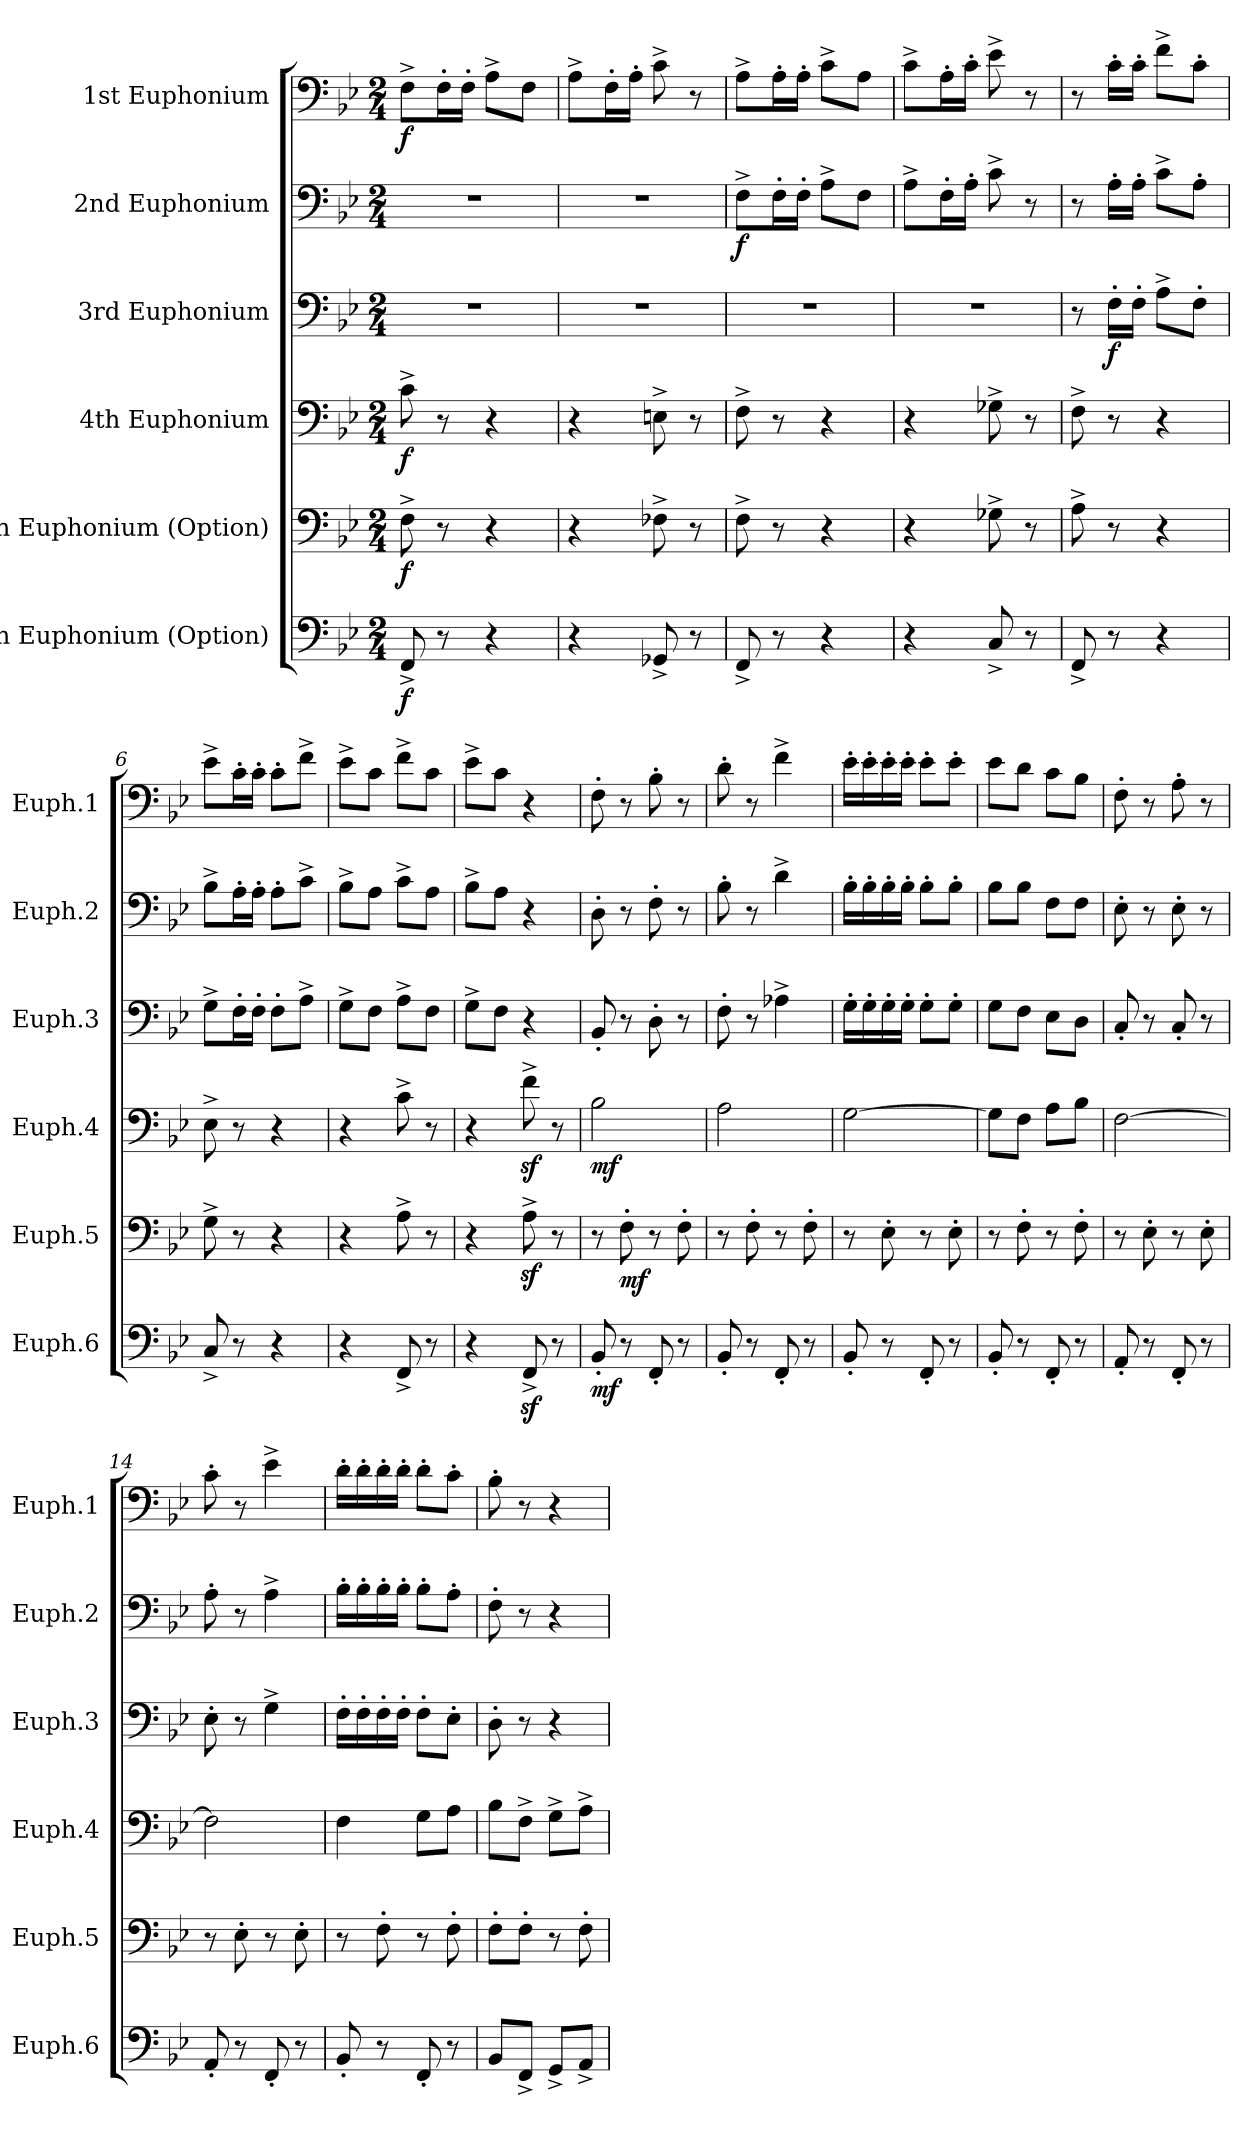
**kern	**dynam	**kern	**dynam	**kern	**dynam	**kern	**dynam	**kern	**dynam	**kern	**dynam
*part6	*part6	*part5	*part5	*part4	*part4	*part3	*part3	*part2	*part2	*part1	*part1
*staff6	*staff6	*staff5	*staff5	*staff4	*staff4	*staff3	*staff3	*staff2	*staff2	*staff1	*staff1
*I"6th Euphonium (Option)	*	*I"5th Euphonium (Option)	*	*I"4th Euphonium	*	*I"3rd Euphonium	*	*I"2nd Euphonium	*	*I"1st Euphonium	*
*I'Euph.6	*	*I'Euph.5	*	*I'Euph.4	*	*I'Euph.3	*	*I'Euph.2	*	*I'Euph.1	*
*clefF4	*	*clefF4	*	*clefF4	*	*clefF4	*	*clefF4	*	*clefF4	*
*k[b-e-]	*	*k[b-e-]	*	*k[b-e-]	*	*k[b-e-]	*	*k[b-e-]	*	*k[b-e-]	*
*M2/4	*	*M2/4	*	*M2/4	*	*M2/4	*	*M2/4	*	*M2/4	*
*MM180	*	*MM180	*	*MM180	*	*MM180	*	*MM180	*	*MM180	*
=1	=1	=1	=1	=1	=1	=1	=1	=1	=1	=1	=1
!	!LO:DY:b	!	!LO:DY:b	!	!LO:DY:b	!	!	!	!	!	!LO:DY:b
8FF^/	f	8F^\	f	8c^\	f	2r	.	2r	.	8F^\L	f
8r	.	8r	.	8r	.	.	.	.	.	16F'\L	.
.	.	.	.	.	.	.	.	.	.	16F'\JJ	.
4r	.	4r	.	4r	.	.	.	.	.	8A^\L	.
.	.	.	.	.	.	.	.	.	.	8F\J	.
=2	=2	=2	=2	=2	=2	=2	=2	=2	=2	=2	=2
4r	.	4r	.	4r	.	2r	.	2r	.	8A^\L	.
.	.	.	.	.	.	.	.	.	.	16F'\L	.
.	.	.	.	.	.	.	.	.	.	16A'\JJ	.
8GG-X^/	.	8F-X^\	.	8En^\	.	.	.	.	.	8c^\	.
8r	.	8r	.	8r	.	.	.	.	.	8r	.
=3	=3	=3	=3	=3	=3	=3	=3	=3	=3	=3	=3
!	!	!	!	!	!	!	!	!	!LO:DY:b	!	!
8FF^/	.	8F^\	.	8F^\	.	2r	.	8F^\L	f	8A^\L	.
8r	.	8r	.	8r	.	.	.	16F'\L	.	16A'\L	.
.	.	.	.	.	.	.	.	16F'\JJ	.	16A'\JJ	.
4r	.	4r	.	4r	.	.	.	8A^\L	.	8c^\L	.
.	.	.	.	.	.	.	.	8F\J	.	8A\J	.
=4	=4	=4	=4	=4	=4	=4	=4	=4	=4	=4	=4
4r	.	4r	.	4r	.	2r	.	8A^\L	.	8c^\L	.
.	.	.	.	.	.	.	.	16F'\L	.	16A'\L	.
.	.	.	.	.	.	.	.	16A'\JJ	.	16c'\JJ	.
8C^/	.	8G-X^\	.	8G-X^\	.	.	.	8c^\	.	8e-^\	.
8r	.	8r	.	8r	.	.	.	8r	.	8r	.
=5	=5	=5	=5	=5	=5	=5	=5	=5	=5	=5	=5
8FF^/	.	8A^\	.	8F^\	.	8r	.	8r	.	8r	.
!	!	!	!	!	!	!	!LO:DY:b	!	!	!	!
8r	.	8r	.	8r	.	16F'\LL	f	16A'\LL	.	16c'\LL	.
.	.	.	.	.	.	16F'\JJ	.	16A'\JJ	.	16c'\JJ	.
4r	.	4r	.	4r	.	8A^\L	.	8c^\L	.	8f^\L	.
.	.	.	.	.	.	8F'\J	.	8A'\J	.	8c'\J	.
!!LO:LB:g=z
=6	=6	=6	=6	=6	=6	=6	=6	=6	=6	=6	=6
8C^/	.	8G^\	.	8E-^\	.	8G^\L	.	8B-^\L	.	8e-^\L	.
8r	.	8r	.	8r	.	16F'\L	.	16A'\L	.	16c'\L	.
.	.	.	.	.	.	16F'\JJ	.	16A'\JJ	.	16c'\JJ	.
4r	.	4r	.	4r	.	8F'\L	.	8A'\L	.	8c'\L	.
.	.	.	.	.	.	8A^\J	.	8c^\J	.	8f^\J	.
=7	=7	=7	=7	=7	=7	=7	=7	=7	=7	=7	=7
4r	.	4r	.	4r	.	8G^\L	.	8B-^\L	.	8e-^\L	.
.	.	.	.	.	.	8F\J	.	8A\J	.	8c\J	.
8FF^/	.	8A^\	.	8c^\	.	8A^\L	.	8c^\L	.	8f^\L	.
8r	.	8r	.	8r	.	8F\J	.	8A\J	.	8c\J	.
=8	=8	=8	=8	=8	=8	=8	=8	=8	=8	=8	=8
4r	.	4r	.	4r	.	8G^\L	.	8B-^\L	.	8e-^\L	.
.	.	.	.	.	.	8F\J	.	8A\J	.	8c\J	.
8FFz<^/	.	8Az<^\	.	8fz<^\	.	4r	.	4r	.	4r	.
8r	.	8r	.	8r	.	.	.	.	.	.	.
=9	=9	=9	=9	=9	=9	=9	=9	=9	=9	=9	=9
!	!LO:DY:b	!	!	!	!LO:DY:b	!	!	!	!	!	!
8BB-'/	mf	8r	.	2B-\	mf	8BB-'/	.	8D'\	.	8F'\	.
!	!	!	!LO:DY:b	!	!	!	!	!	!	!	!
8r	.	8F'\	mf	.	.	8r	.	8r	.	8r	.
8FF'/	.	8r	.	.	.	8D'\	.	8F'\	.	8B-'\	.
8r	.	8F'\	.	.	.	8r	.	8r	.	8r	.
=10	=10	=10	=10	=10	=10	=10	=10	=10	=10	=10	=10
8BB-'/	.	8r	.	2A\	.	8F'\	.	8B-'\	.	8d'\	.
8r	.	8F'\	.	.	.	8r	.	8r	.	8r	.
8FF'/	.	8r	.	.	.	4A-X^\	.	4d^\	.	4f^\	.
8r	.	8F'\	.	.	.	.	.	.	.	.	.
=11	=11	=11	=11	=11	=11	=11	=11	=11	=11	=11	=11
8BB-'/	.	8r	.	[2G\	.	16G'\LL	.	16B-'\LL	.	16e-'\LL	.
.	.	.	.	.	.	16G'\	.	16B-'\	.	16e-'\	.
8r	.	8E-'\	.	.	.	16G'\	.	16B-'\	.	16e-'\	.
.	.	.	.	.	.	16G'\JJ	.	16B-'\JJ	.	16e-'\JJ	.
8FF'/	.	8r	.	.	.	8G'\L	.	8B-'\L	.	8e-'\L	.
8r	.	8E-'\	.	.	.	8G'\J	.	8B-'\J	.	8e-'\J	.
!!LO:PB:g=z
=12	=12	=12	=12	=12	=12	=12	=12	=12	=12	=12	=12
8BB-'/	.	8r	.	8G\L]	.	8G\L	.	8B-\L	.	8e-\L	.
8r	.	8F'\	.	8F\J	.	8F\J	.	8B-\J	.	8d\J	.
8FF'/	.	8r	.	8A\L	.	8E-\L	.	8F\L	.	8c\L	.
8r	.	8F'\	.	8B-\J	.	8D\J	.	8F\J	.	8B-\J	.
=13	=13	=13	=13	=13	=13	=13	=13	=13	=13	=13	=13
8AA'/	.	8r	.	[2F\	.	8C'/	.	8E-'\	.	8F'\	.
8r	.	8E-'\	.	.	.	8r	.	8r	.	8r	.
8FF'/	.	8r	.	.	.	8C'/	.	8E-'\	.	8A'\	.
8r	.	8E-'\	.	.	.	8r	.	8r	.	8r	.
=14	=14	=14	=14	=14	=14	=14	=14	=14	=14	=14	=14
8AA'/	.	8r	.	2F\]	.	8E-'\	.	8A'\	.	8c'\	.
8r	.	8E-'\	.	.	.	8r	.	8r	.	8r	.
8FF'/	.	8r	.	.	.	4G^\	.	4A^\	.	4e-^\	.
8r	.	8E-'\	.	.	.	.	.	.	.	.	.
=15	=15	=15	=15	=15	=15	=15	=15	=15	=15	=15	=15
8BB-'/	.	8r	.	4F\	.	16F'\LL	.	16B-'\LL	.	16d'\LL	.
.	.	.	.	.	.	16F'\	.	16B-'\	.	16d'\	.
8r	.	8F'\	.	.	.	16F'\	.	16B-'\	.	16d'\	.
.	.	.	.	.	.	16F'\JJ	.	16B-'\JJ	.	16d'\JJ	.
8FF'/	.	8r	.	8G\L	.	8F'\L	.	8B-'\L	.	8d'\L	.
8r	.	8F'\	.	8A\J	.	8E-'\J	.	8A'\J	.	8c'\J	.
=16	=16	=16	=16	=16	=16	=16	=16	=16	=16	=16	=16
8BB-/L	.	8F'\L	.	8B-\L	.	8D'\	.	8F'\	.	8B-'\	.
8FF^/J	.	8F'\J	.	8F^\J	.	8r	.	8r	.	8r	.
8GG^/L	.	8r	.	8G^\L	.	4r	.	4r	.	4r	.
8AA^/J	.	8F'\	.	8A^\J	.	.	.	.	.	.	.
=	=	=	=	=	=	=	=	=	=	=	=
*-	*-	*-	*-	*-	*-	*-	*-	*-	*-	*-	*-
